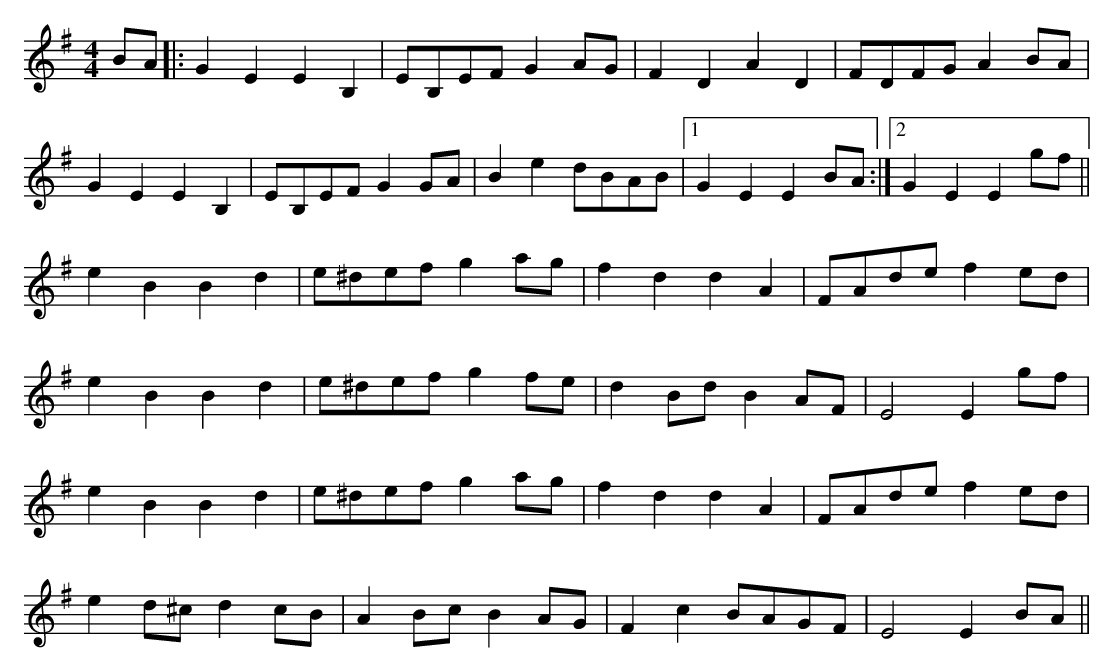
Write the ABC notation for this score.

X:1
M:4/4
K:Emin
BA|:G2E2 E2B,2|EB,EF G2AG|F2D2 A2D2|FDFG A2BA|
G2E2 E2B,2|EB,EF G2GA|B2e2 dBAB|1 G2E2 E2BA:|2 G2E2 E2gf||
e2B2 B2d2|e^def g2ag|f2d2 d2A2|FAde f2ed|
e2B2 B2d2|e^def g2fe|d2Bd B2AF|E4 E2gf|
e2B2 B2d2|e^def g2ag|f2d2 d2A2|FAde f2ed|
e2d^c d2cB|A2Bc B2AG|F2c2 BAGF|E4 E2BA||
